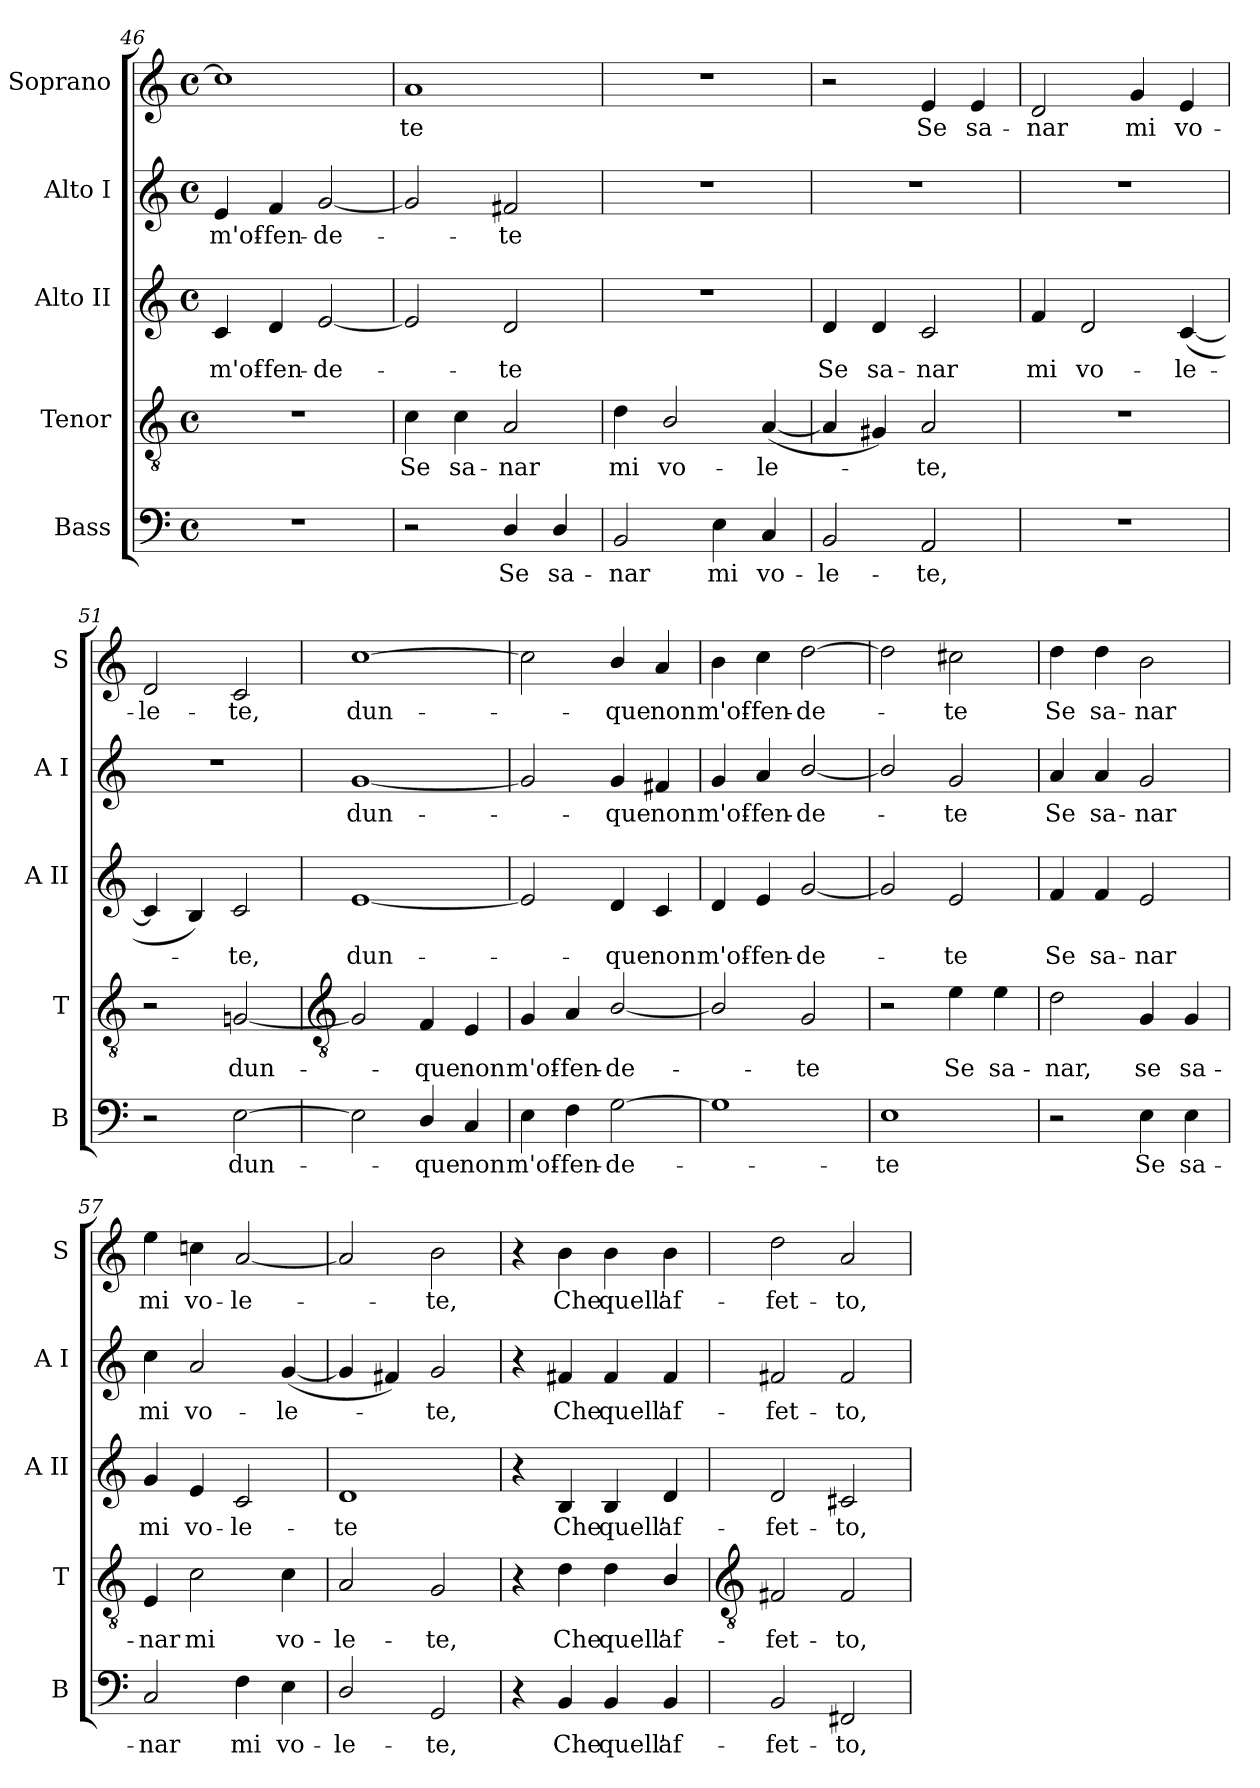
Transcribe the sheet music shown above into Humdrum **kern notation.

**kern	**text	**kern	**text	**kern	**text	**kern	**text	**kern	**text
*part5	*part5	*part4	*part4	*part3	*part3	*part2	*part2	*part1	*part1
*staff5	*staff5	*staff4	*staff4	*staff3	*staff3	*staff2	*staff2	*staff1	*staff1
*I"Bass	*	*I"Tenor	*	*I"Alto II	*	*I"Alto I	*	*I"Soprano	*
*I'B	*	*I'T	*	*I'A II	*	*I'A I	*	*I'S	*
*clefF4	*	*clefGv2	*	*clefG2	*	*clefG2	*	*clefG2	*
*k[]	*	*k[]	*	*k[]	*	*k[]	*	*k[]	*
*C:	*	*C:	*	*C:	*	*C:	*	*C:	*
*M4/4	*	*M4/4	*	*M4/4	*	*M4/4	*	*M4/4	*
*met(c)	*	*met(c)	*	*met(c)	*	*met(c)	*	*met(c)	*
=46	=46	=46	=46	=46	=46	=46	=46	=46	=46
!	!	!	!	!	!LO:LY:b	!	!LO:LY:b	!	!
1r	.	1r	.	4c	m'of-	4e	m'of-	1cc]	.
!	!	!	!	!	!LO:LY:b	!	!LO:LY:b	!	!
.	.	.	.	4d	-fen-	4f	-fen-	.	.
!	!	!	!	!	!LO:LY:b	!	!LO:LY:b	!	!
.	.	.	.	[2e	-de-	[2g	-de-	.	.
=47	=47	=47	=47	=47	=47	=47	=47	=47	=47
!	!	!	!LO:LY:b	!	!	!	!	!	!LO:LY:b
2r	.	4c	Se	2e]	.	2g]	.	1a	te
!	!	!	!LO:LY:b	!	!	!	!	!	!
.	.	4c	sa-	.	.	.	.	.	.
!	!LO:LY:b	!	!LO:LY:b	!	!LO:LY:b	!	!LO:LY:b	!	!
4D/	Se	2A	-nar	2d	te	2f#X	te	.	.
!	!LO:LY:b	!	!	!	!	!	!	!	!
4D/	sa-	.	.	.	.	.	.	.	.
=48	=48	=48	=48	=48	=48	=48	=48	=48	=48
!	!LO:LY:b	!	!LO:LY:b	!	!	!	!	!	!
2BB	-nar	4d	mi	1r	.	1r	.	1r	.
!	!	!	!LO:LY:b	!	!	!	!	!	!
.	.	2B/	vo-	.	.	.	.	.	.
!	!LO:LY:b	!	!	!	!	!	!	!	!
4E	mi	.	.	.	.	.	.	.	.
!	!LO:LY:b	!	!LO:LY:b	!	!	!	!	!	!
4C	vo-	(<[4A	-le-	.	.	.	.	.	.
=49	=49	=49	=49	=49	=49	=49	=49	=49	=49
!	!LO:LY:b	!	!	!	!LO:LY:b	!	!	!	!
2BB	-le-	4A]	.	4d	Se	1r	.	2r	.
!	!	!	!	!	!LO:LY:b	!	!	!	!
.	.	4G#X)	.	4d	sa-	.	.	.	.
!	!LO:LY:b	!	!LO:LY:b	!	!LO:LY:b	!	!	!	!LO:LY:b
2AA	-te,	2A	te,	2c	-nar	.	.	4e	Se
!	!	!	!	!	!	!	!	!	!LO:LY:b
.	.	.	.	.	.	.	.	4e	sa-
=50	=50	=50	=50	=50	=50	=50	=50	=50	=50
!	!	!	!	!	!LO:LY:b	!	!	!	!LO:LY:b
1r	.	1r	.	4f	mi	1r	.	2d	-nar
!	!	!	!	!	!LO:LY:b	!	!	!	!
.	.	.	.	2d	vo-	.	.	.	.
!	!	!	!	!	!	!	!	!	!LO:LY:b
.	.	.	.	.	.	.	.	4g	mi
!	!	!	!	!	!LO:LY:b	!	!	!	!LO:LY:b
.	.	.	.	(<[4c	-le-	.	.	4e	vo-
=51	=51	=51	=51	=51	=51	=51	=51	=51	=51
!	!	!	!	!	!	!	!	!	!LO:LY:b
2r	.	2r	.	4c]	.	1r	.	2d	-le-
.	.	.	.	4B)	.	.	.	.	.
!	!LO:LY:b	!	!LO:LY:b	!	!LO:LY:b	!	!	!	!LO:LY:b
[2E	dun-	[2Gn	dun-	2c	te,	.	.	2c	-te,
!!LO:LB:g=z
=52	=52	=52	=52	=52	=52	=52	=52	=52	=52
*	*	*clefGv2	*	*	*	*	*	*	*
!	!	!	!	!	!LO:LY:b	!	!LO:LY:b	!	!LO:LY:b
2E]	.	2G]	.	[1e	dun-	[1g	dun-	[1cc	dun-
!	!LO:LY:b	!	!LO:LY:b	!	!	!	!	!	!
4D/	que	4F	que	.	.	.	.	.	.
!	!LO:LY:b	!	!LO:LY:b	!	!	!	!	!	!
4C	non	4E	non	.	.	.	.	.	.
=53	=53	=53	=53	=53	=53	=53	=53	=53	=53
!	!LO:LY:b	!	!LO:LY:b	!	!	!	!	!	!
4E	m'of-	4G	m'of-	2e]	.	2g]	.	2cc]	.
!	!LO:LY:b	!	!LO:LY:b	!	!	!	!	!	!
4F	-fen-	4A	-fen-	.	.	.	.	.	.
!	!LO:LY:b	!	!LO:LY:b	!	!LO:LY:b	!	!LO:LY:b	!	!LO:LY:b
[2G	-de-	[2B/	-de-	4d	que	4g	que	4b/	que
!	!	!	!	!	!LO:LY:b	!	!LO:LY:b	!	!LO:LY:b
.	.	.	.	4c	non	4f#X	non	4a	non
=54	=54	=54	=54	=54	=54	=54	=54	=54	=54
!	!	!	!	!	!LO:LY:b	!	!LO:LY:b	!	!LO:LY:b
1G]	.	2B/]	.	4d	m'of-	4g	m'of-	4b	m'of-
!	!	!	!	!	!LO:LY:b	!	!LO:LY:b	!	!LO:LY:b
.	.	.	.	4e	-fen-	4a	-fen-	4cc	-fen-
!	!	!	!LO:LY:b	!	!LO:LY:b	!	!LO:LY:b	!	!LO:LY:b
.	.	2G	te	[2g	-de-	[2b/	-de-	[2dd	-de-
=55	=55	=55	=55	=55	=55	=55	=55	=55	=55
!	!LO:LY:b	!	!	!	!	!	!	!	!
1E	te	2r	.	2g]	.	2b/]	.	2dd]	.
!	!	!	!LO:LY:b	!	!LO:LY:b	!	!LO:LY:b	!	!LO:LY:b
.	.	4e	Se	2e	te	2g	te	2cc#X	te
!	!	!	!LO:LY:b	!	!	!	!	!	!
.	.	4e	sa-	.	.	.	.	.	.
=56	=56	=56	=56	=56	=56	=56	=56	=56	=56
!	!	!	!LO:LY:b	!	!LO:LY:b	!	!LO:LY:b	!	!LO:LY:b
2r	.	2d	-nar,	4f	Se	4a	Se	4dd	Se
!	!	!	!	!	!LO:LY:b	!	!LO:LY:b	!	!LO:LY:b
.	.	.	.	4f	sa-	4a	sa-	4dd	sa-
!	!LO:LY:b	!	!LO:LY:b	!	!LO:LY:b	!	!LO:LY:b	!	!LO:LY:b
4E	Se	4G	se	2e	-nar	2g	-nar	2b	-nar
!	!LO:LY:b	!	!LO:LY:b	!	!	!	!	!	!
4E	sa-	4G	sa-	.	.	.	.	.	.
=57	=57	=57	=57	=57	=57	=57	=57	=57	=57
!	!LO:LY:b	!	!LO:LY:b	!	!LO:LY:b	!	!LO:LY:b	!	!LO:LY:b
2C	-nar	4E	-nar	4g	mi	4cc	mi	4ee	mi
!	!	!	!LO:LY:b	!	!LO:LY:b	!	!LO:LY:b	!	!LO:LY:b
.	.	2c	mi	4e	vo-	2a	vo-	4ccn	vo-
!	!LO:LY:b	!	!	!	!LO:LY:b	!	!	!	!LO:LY:b
4F	mi	.	.	2c	-le-	.	.	[2a	-le-
!	!LO:LY:b	!	!LO:LY:b	!	!	!	!LO:LY:b	!	!
4E	vo-	4c	vo-	.	.	(<[4g	-le-	.	.
=58	=58	=58	=58	=58	=58	=58	=58	=58	=58
!	!LO:LY:b	!	!LO:LY:b	!	!LO:LY:b	!	!	!	!
2D/	-le-	2A	-le-	1d	-te	4g]	.	2a]	.
.	.	.	.	.	.	4f#X)	.	.	.
!	!LO:LY:b	!	!LO:LY:b	!	!	!	!LO:LY:b	!	!LO:LY:b
2GG	-te,	2G	-te,	.	.	2g	te,	2b	te,
=59	=59	=59	=59	=59	=59	=59	=59	=59	=59
4r	.	4r	.	4r	.	4r	.	4r	.
!	!LO:LY:b	!	!LO:LY:b	!	!LO:LY:b	!	!LO:LY:b	!	!LO:LY:b
4BB	Che	4d	Che	4B	Che	4f#X	Che	4b	Che
!	!LO:LY:b	!	!LO:LY:b	!	!LO:LY:b	!	!LO:LY:b	!	!LO:LY:b
4BB	quell'	4d	quell'	4B	quell'	4f#	quell'	4b	quell'
!	!LO:LY:b	!	!LO:LY:b	!	!LO:LY:b	!	!LO:LY:b	!	!LO:LY:b
4BB	af-	4B/	af-	4d	af-	4f#	af-	4b	af-
!!LO:LB:g=z
=60	=60	=60	=60	=60	=60	=60	=60	=60	=60
*	*	*clefGv2	*	*	*	*	*	*	*
!	!LO:LY:b	!	!LO:LY:b	!	!LO:LY:b	!	!LO:LY:b	!	!LO:LY:b
2BB	-fet-	2F#X	-fet-	2d	-fet-	2f#X	-fet-	2dd	-fet-
!	!LO:LY:b	!	!LO:LY:b	!	!LO:LY:b	!	!LO:LY:b	!	!LO:LY:b
2FF#X	-to,	2F#	-to,	2c#X	-to,	2f#	-to,	2a	-to,
=	=	=	=	=	=	=	=	=	=
*-	*-	*-	*-	*-	*-	*-	*-	*-	*-
